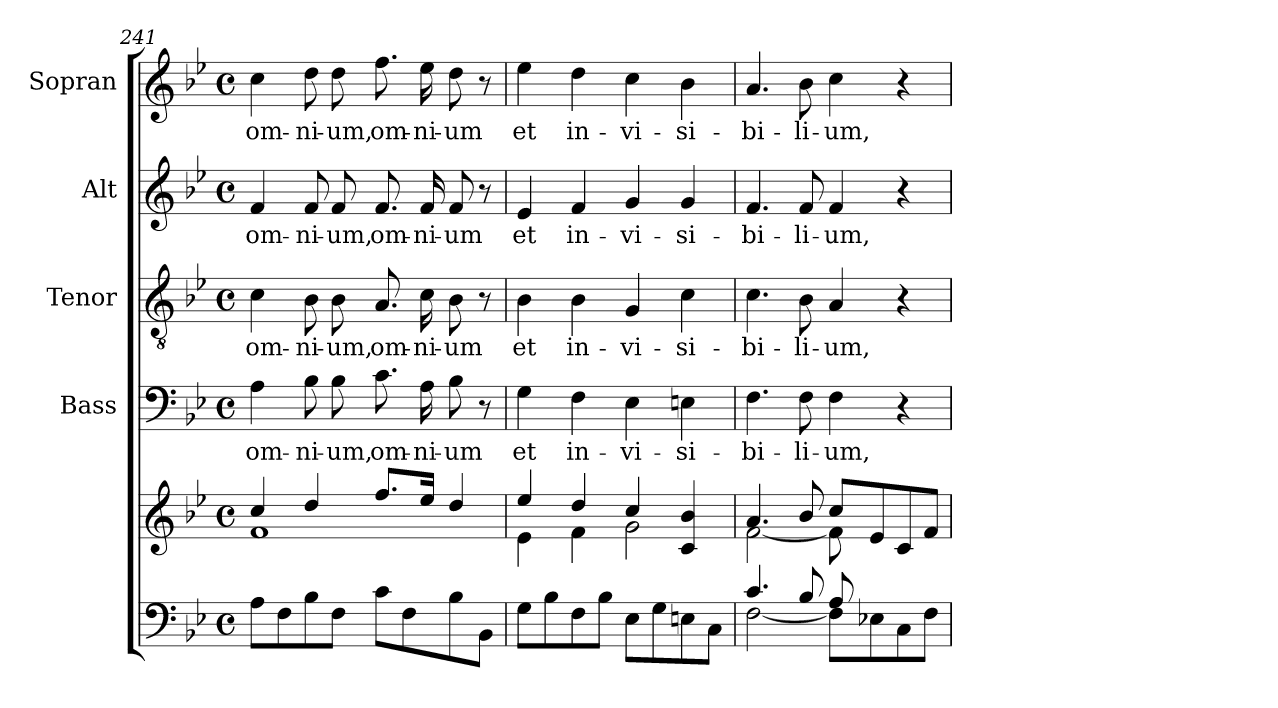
**kern	**kern	**kern	**text	**kern	**text	**kern	**text	**kern	**text
*part5	*part5	*part4	*part4	*part3	*part3	*part2	*part2	*part1	*part1
*staff6	*staff5	*staff4	*staff4	*staff3	*staff3	*staff2	*staff2	*staff1	*staff1
*	*	*I"Bass	*	*I"Tenor	*	*I"Alt	*	*I"Sopran	*
*	*	*I'B.	*	*I'T.	*	*I'A.	*	*I'S.	*
*clefF4	*clefG2	*clefF4	*	*clefGv2	*	*clefG2	*	*clefG2	*
*k[b-e-]	*k[b-e-]	*k[b-e-]	*	*k[b-e-]	*	*k[b-e-]	*	*k[b-e-]	*
*B-:	*B-:	*B-:	*	*B-:	*	*B-:	*	*B-:	*
*M4/4	*M4/4	*M4/4	*	*M4/4	*	*M4/4	*	*M4/4	*
*met(c)	*met(c)	*met(c)	*	*met(c)	*	*met(c)	*	*met(c)	*
=241	=241	=241	=241	=241	=241	=241	=241	=241	=241
*	*^	*	*	*	*	*	*	*	*
!	!	!	!	!LO:LY:b	!	!LO:LY:b	!	!LO:LY:b	!	!LO:LY:b
8A\L	4cc/	1f	4A\	om-	4c\	om-	4f/	om-	4cc\	om-
8F\	.	.	.	.	.	.	.	.	.	.
!	!	!	!	!LO:LY:b	!	!LO:LY:b	!	!LO:LY:b	!	!LO:LY:b
8B-\	4dd/	.	8B-\	-ni-	8B-\	-ni-	8f/	-ni-	8dd\	-ni-
!	!	!	!	!LO:LY:b	!	!LO:LY:b	!	!LO:LY:b	!	!LO:LY:b
8F\J	.	.	8B-\	-um,	8B-\	-um,	8f/	-um,	8dd\	-um,
!	!	!	!	!LO:LY:b	!	!LO:LY:b	!	!LO:LY:b	!	!LO:LY:b
8c\L	8.ff/L	.	8.c\	om-	8.A/	om-	8.f/	om-	8.ff\	om-
8F\	.	.	.	.	.	.	.	.	.	.
!	!	!	!	!LO:LY:b	!	!LO:LY:b	!	!LO:LY:b	!	!LO:LY:b
.	16ee-/Jk	.	16A\	-ni-	16c\	-ni-	16f/	-ni-	16ee-\	-ni-
!	!	!	!	!LO:LY:b	!	!LO:LY:b	!	!LO:LY:b	!	!LO:LY:b
8B-\	4dd/	.	8B-\	-um	8B-\	-um	8f/	-um	8dd\	-um
8BB-\J	.	.	8r	.	8r	.	8r	.	8r	.
=242	=242	=242	=242	=242	=242	=242	=242	=242	=242	=242
!	!	!	!	!LO:LY:b	!	!LO:LY:b	!	!LO:LY:b	!	!LO:LY:b
8G\L	4ee-/	4e-\	4G\	et	4B-\	et	4e-/	et	4ee-\	et
8B-\	.	.	.	.	.	.	.	.	.	.
!	!	!	!	!LO:LY:b	!	!LO:LY:b	!	!LO:LY:b	!	!LO:LY:b
8F\	4dd/	4f\	4F\	in-	4B-\	in-	4f/	in-	4dd\	in-
8B-\J	.	.	.	.	.	.	.	.	.	.
!	!	!	!	!LO:LY:b	!	!LO:LY:b	!	!LO:LY:b	!	!LO:LY:b
8E-\L	4cc/	2g\	4E-\	-vi-	4G/	-vi-	4g/	-vi-	4cc\	-vi-
8G\	.	.	.	.	.	.	.	.	.	.
!	!	!	!	!LO:LY:b	!	!LO:LY:b	!	!LO:LY:b	!	!LO:LY:b
8En\	4c/ 4b-/	.	4En\	-si-	4c\	-si-	4g/	-si-	4b-\	-si-
8C\J	.	.	.	.	.	.	.	.	.	.
!!LO:PB:g=z
=243	=243	=243	=243	=243	=243	=243	=243	=243	=243	=243
*^	*	*	*	*	*	*	*	*	*	*
!	!	!	!	!	!LO:LY:b	!	!LO:LY:b	!	!LO:LY:b	!	!LO:LY:b
4.c/	[<2F\	4.a/	[<2f\	4.F\	-bi-	4.c\	-bi-	4.f/	-bi-	4.a/	-bi-
!	!	!	!	!	!LO:LY:b	!	!LO:LY:b	!	!LO:LY:b	!	!LO:LY:b
8B-/	.	8b-/	.	8F\	-li-	8B-\	-li-	8f/	-li-	8b-\	-li-
!	!	!	!	!	!LO:LY:b	!	!LO:LY:b	!	!LO:LY:b	!	!LO:LY:b
8A/	8F\L]	8cc/L	8f\]	4F\	-um,	4A/	-um,	4f/	-um,	4cc\	-um,
4.ryy	8E-X\	8e-/	4.ryy	.	.	.	.	.	.	.	.
.	8C\	8c/	.	4r	.	4r	.	4r	.	4r	.
.	8F\J	8f/J	.	.	.	.	.	.	.	.	.
*v	*v	*	*	*	*	*	*	*	*	*	*
*	*v	*v	*	*	*	*	*	*	*	*
=	=	=	=	=	=	=	=	=	=
*-	*-	*-	*-	*-	*-	*-	*-	*-	*-
